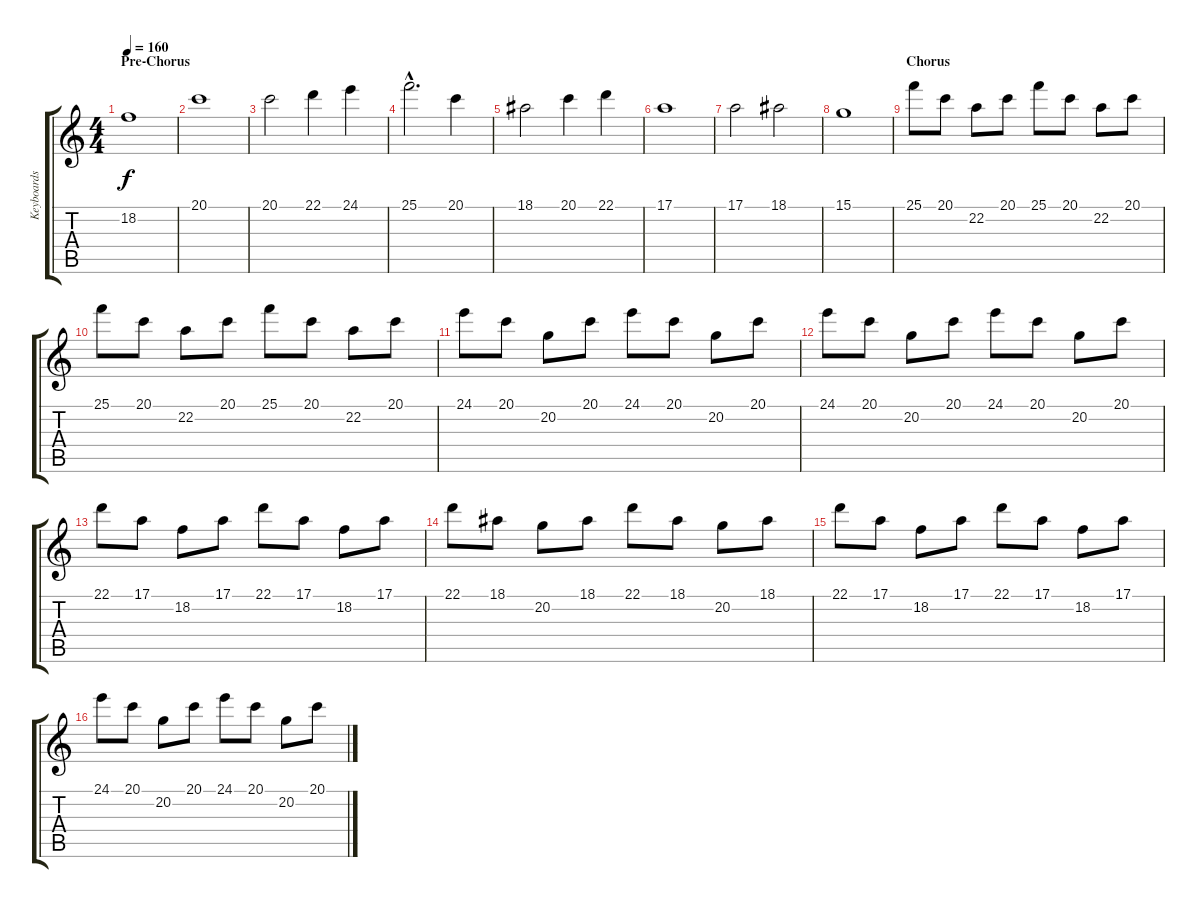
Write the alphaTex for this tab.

\track ("Keyboards 2" "Keyboards ") {instrument stringensemble1}
\staff {score tabs}
\tuning (E4 B3 G3 D3 A2 E2) {hide}
\ts (4 4)
\section ("" "Pre-Chorus")
\tempo 160
\clef g2
\ks c
18.2.1{dy f} |
20.1.1 |
20.1.2 22.1.4 24.1.4 |
25.1{hac}.2{d} 20.1.4 |
18.1.2 20.1.4 22.1.4 |
17.1.1 |
17.1.2 18.1.2 |
15.1.1 |
\section ("" "Chorus")
25.1.8{volume 10 instrument celesta} 20.1.8 22.2.8 20.1.8 25.1.8 20.1.8 22.2.8 20.1.8 |
25.1.8 20.1.8 22.2.8 20.1.8 25.1.8 20.1.8 22.2.8 20.1.8 |
24.1.8 20.1.8 20.2.8 20.1.8 24.1.8 20.1.8 20.2.8 20.1.8 |
24.1.8 20.1.8 20.2.8 20.1.8 24.1.8 20.1.8 20.2.8 20.1.8 |
22.1.8 17.1.8 18.2.8 17.1.8 22.1.8 17.1.8 18.2.8 17.1.8 |
22.1.8 18.1.8 20.2.8 18.1.8 22.1.8 18.1.8 20.2.8 18.1.8 |
22.1.8 17.1.8 18.2.8 17.1.8 22.1.8 17.1.8 18.2.8 17.1.8 |
24.1.8 20.1.8 20.2.8 20.1.8 24.1.8 20.1.8 20.2.8 20.1.8
